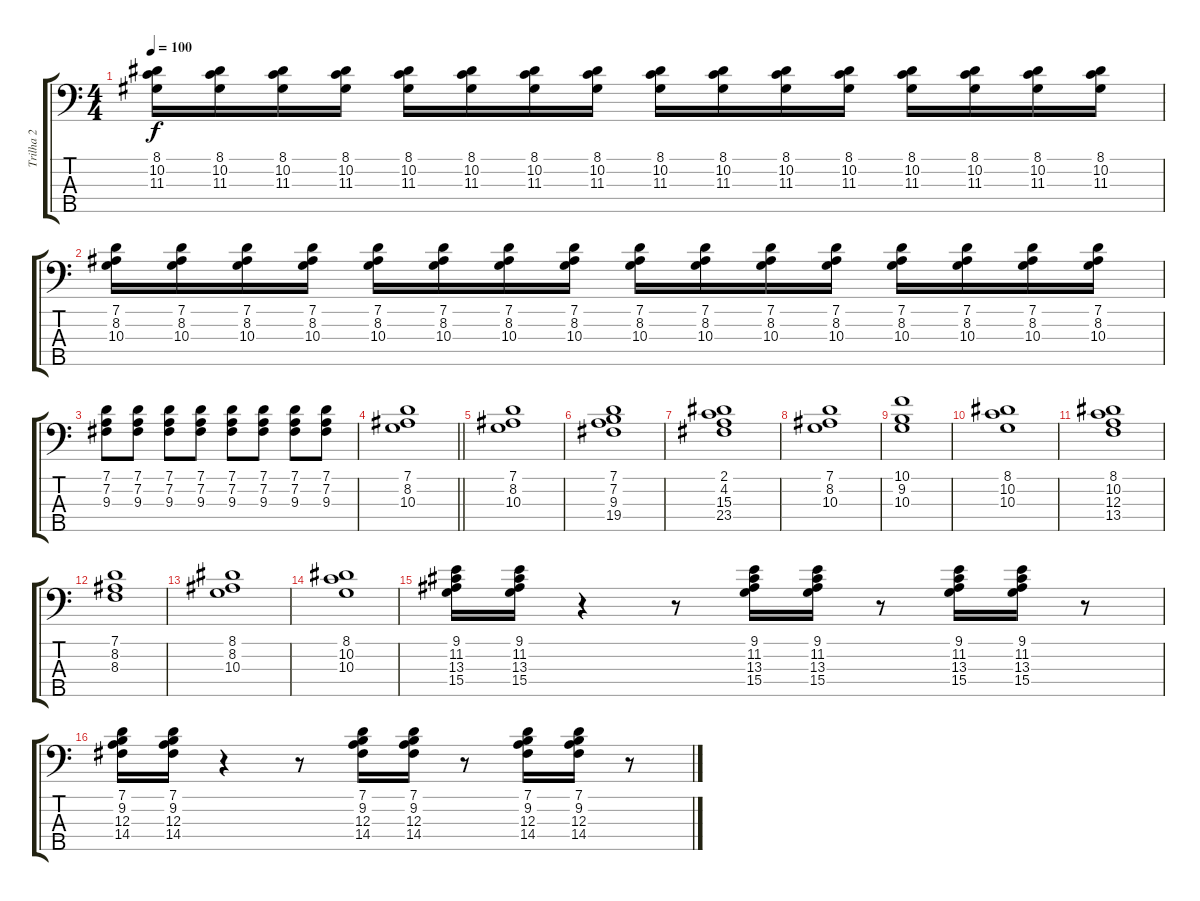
\track ("Trilha 2" "Trilha 2") {instrument distortionguitar}
\staff {score tabs}
\tuning (G2 D2 A1 E1 B0) {hide}
\ts (4 4)
\tempo 100
\clef f4
\ks c
(8.1 10.2 11.3).16{dy f} (8.1 10.2 11.3).16 (8.1 10.2 11.3).16 (8.1 10.2 11.3).16 (8.1 10.2 11.3).16 (8.1 10.2 11.3).16 (8.1 10.2 11.3).16 (8.1 10.2 11.3).16 (8.1 10.2 11.3).16 (8.1 10.2 11.3).16 (8.1 10.2 11.3).16 (8.1 10.2 11.3).16 (8.1 10.2 11.3).16 (8.1 10.2 11.3).16 (8.1 10.2 11.3).16 (8.1 10.2 11.3).16 |
(7.1 8.2 10.3).16 (7.1 8.2 10.3).16 (7.1 8.2 10.3).16 (7.1 8.2 10.3).16 (7.1 8.2 10.3).16 (7.1 8.2 10.3).16 (7.1 8.2 10.3).16 (7.1 8.2 10.3).16 (7.1 8.2 10.3).16 (7.1 8.2 10.3).16 (7.1 8.2 10.3).16 (7.1 8.2 10.3).16 (7.1 8.2 10.3).16 (7.1 8.2 10.3).16 (7.1 8.2 10.3).16 (7.1 8.2 10.3).16 |
(7.1 7.2 9.3).8 (7.1 7.2 9.3).8 (7.1 7.2 9.3).8 (7.1 7.2 9.3).8 (7.1 7.2 9.3).8 (7.1 7.2 9.3).8 (7.1 7.2 9.3).8 (7.1 7.2 9.3).8 |
\barLineRight lightlight
(7.1 8.2 10.3).1 |
(7.1 8.2 10.3).1 |
(7.1 7.2 9.3 19.4).1 |
(2.1 4.2 15.3 23.4).1 |
(7.1 8.2 10.3).1 |
(10.1 9.2 10.3).1 |
(8.1 10.2 10.3).1 |
(8.1 10.2 12.3 13.4).1 |
(7.1 8.2 8.3).1 |
(8.1 8.2 10.3).1 |
(8.1 10.2 10.3).1 |
(9.1 11.2 13.3 15.4).16 (9.1 11.2 13.3 15.4).16 r.4 r.8 (9.1 11.2 13.3 15.4).16 (9.1 11.2 13.3 15.4).16 r.8 (9.1 11.2 13.3 15.4).16 (9.1 11.2 13.3 15.4).16 r.8 |
(7.1 9.2 12.3 14.4).16 (7.1 9.2 12.3 14.4).16 r.4 r.8 (7.1 9.2 12.3 14.4).16 (7.1 9.2 12.3 14.4).16 r.8 (7.1 9.2 12.3 14.4).16 (7.1 9.2 12.3 14.4).16 r.8
